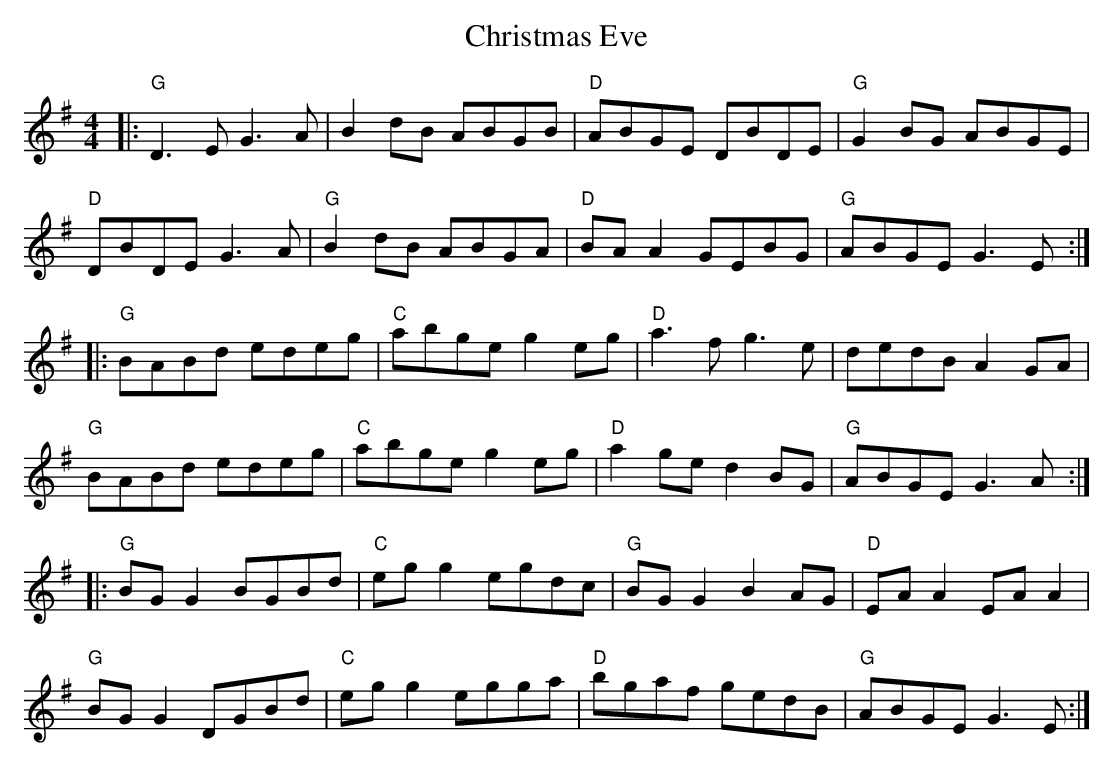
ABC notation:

X:1
T: Christmas Eve
M: 4/4
L: 1/8
K: Gmaj
|:"G"D3E G3A|B2dB ABGB|"D"ABGE DBDE|"G"G2BG ABGE|
"D"DBDE G3A|"G"B2dB ABGA|"D"BA A2 GEBG|"G"ABGE G3E:|
|:"G"BABd edeg|"C"abge g2eg|"D"a3f g3e|dedB A2GA|
"G"BABd edeg|"C"abge g2eg|"D"a2ge d2BG|"G"ABGE G3A:|
|:"G"BG G2 BGBd|"C"egg2 egdc|"G"BG G2 B2 AG|"D"EA A2 EA A2|
"G"BG G2 DGBd|"C"egg2 egga|"D"bgaf gedB|"G"ABGE G3E:|
